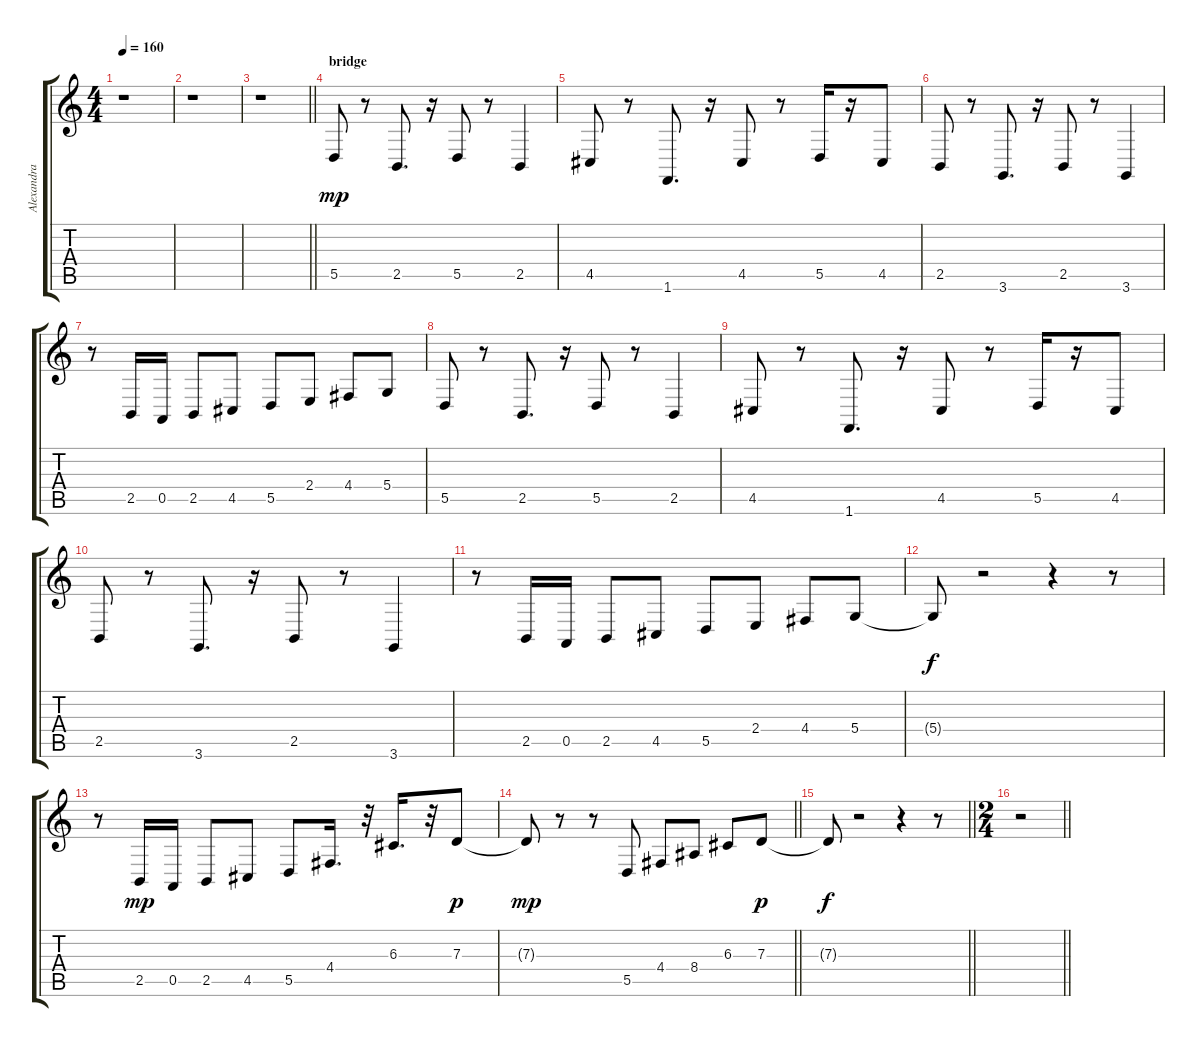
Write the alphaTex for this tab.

\track ("Alexandra Didyk " "Alexandra ") {instrument cello}
\staff {score tabs}
\tuning (E4 B3 G3 D3 A2 E2) {hide}
\ts (4 4)
\tempo 160
\clef g2
\ks c
r.1{dy f} |
r.1 |
\barLineRight lightlight
r.1 |
\section ("" "bridge")
5.5.8{dy mp} r.8 2.5.8{d} r.16 5.5.8 r.8 2.5.4 |
4.5.8 r.8 1.6.8{d} r.16 4.5.8 r.8 5.5.16 r.16 4.5.8 |
2.5.8 r.8 3.6.8{d} r.16 2.5.8 r.8 3.6.4 |
r.8 2.5.16 0.5.16 2.5.8 4.5.8 5.5.8 2.4.8 4.4.8 5.4.8 |
5.5.8 r.8 2.5.8{d} r.16 5.5.8 r.8 2.5.4 |
4.5.8 r.8 1.6.8{d} r.16 4.5.8 r.8 5.5.16 r.16 4.5.8 |
2.5.8 r.8 3.6.8{d} r.16 2.5.8 r.8 3.6.4 |
r.8 2.5.16 0.5.16 2.5.8 4.5.8 5.5.8 2.4.8 4.4.8 5.4.8 |
5.4{t}.8{dy f} r.2 r.4 r.8 |
r.8 2.5.16{dy mp} 0.5.16 2.5.8 4.5.8 5.5.8 4.4.16{d} r.32 6.3.16{d} r.32 7.3.8{dy p} |
\barLineRight lightlight
7.3{t}.8{dy mp} r.8 r.8 5.5.8 4.4.8 8.4.8 6.3.8 7.3.8{dy p} |
\barLineRight lightlight
7.3{t}.8{dy f} r.2 r.4 r.8 |
\ts (2 4)
\barLineRight lightlight
r.2
